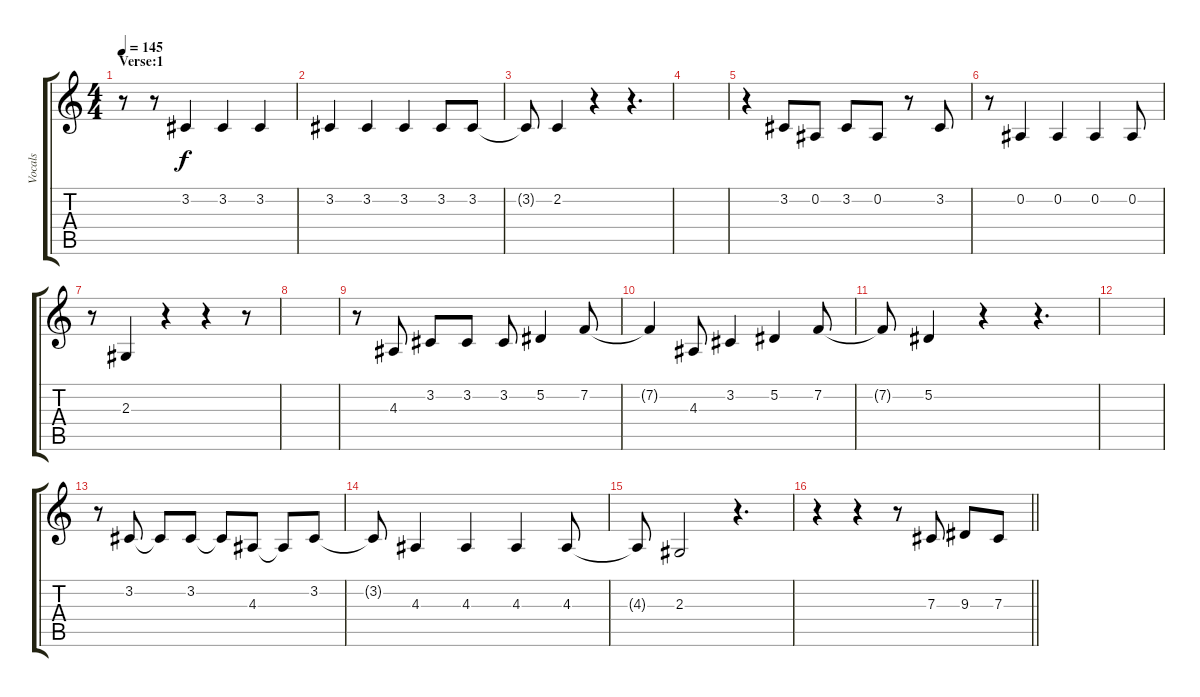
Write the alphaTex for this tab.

\track ("Vocals" "Vocals") {instrument flute}
\staff {score tabs}
\tuning (Eb4 Bb3 Gb3 Db3 Ab2 Eb2) {hide}
\ts (4 4)
\section ("" "Verse:1")
\tempo 145
\clef g2
\ks c
r.8{dy f} r.8 3.2.4 3.2.4 3.2.4 |
3.2.4 3.2.4 3.2.4 3.2.8 3.2.8 |
3.2{t}.8 2.2.4 r.4 r.4{d} |
|
r.4 3.2.8 0.2.8 3.2.8 0.2.8 r.8 3.2.8 |
r.8 0.2.4 0.2.4 0.2.4 0.2.8 |
r.8 2.3.4 r.4 r.4 r.8 |
|
r.8 4.3.8 3.2.8 3.2.8 3.2.8 5.2.4 7.2.8 |
7.2{t}.4 4.3.8 3.2.4 5.2.4 7.2.8 |
7.2{t}.8 5.2.4 r.4 r.4{d} |
|
r.8 3.2.8 3.2{t}.8 3.2.8 3.2{t}.8 4.3.8 4.3{t}.8 3.2.8 |
3.2{t}.8 4.3.4 4.3.4 4.3.4 4.3.8 |
4.3{t}.8 2.3.2 r.4{d} |
\barLineRight lightlight
r.4 r.4 r.8 7.3.8 9.3.8 7.3.8
